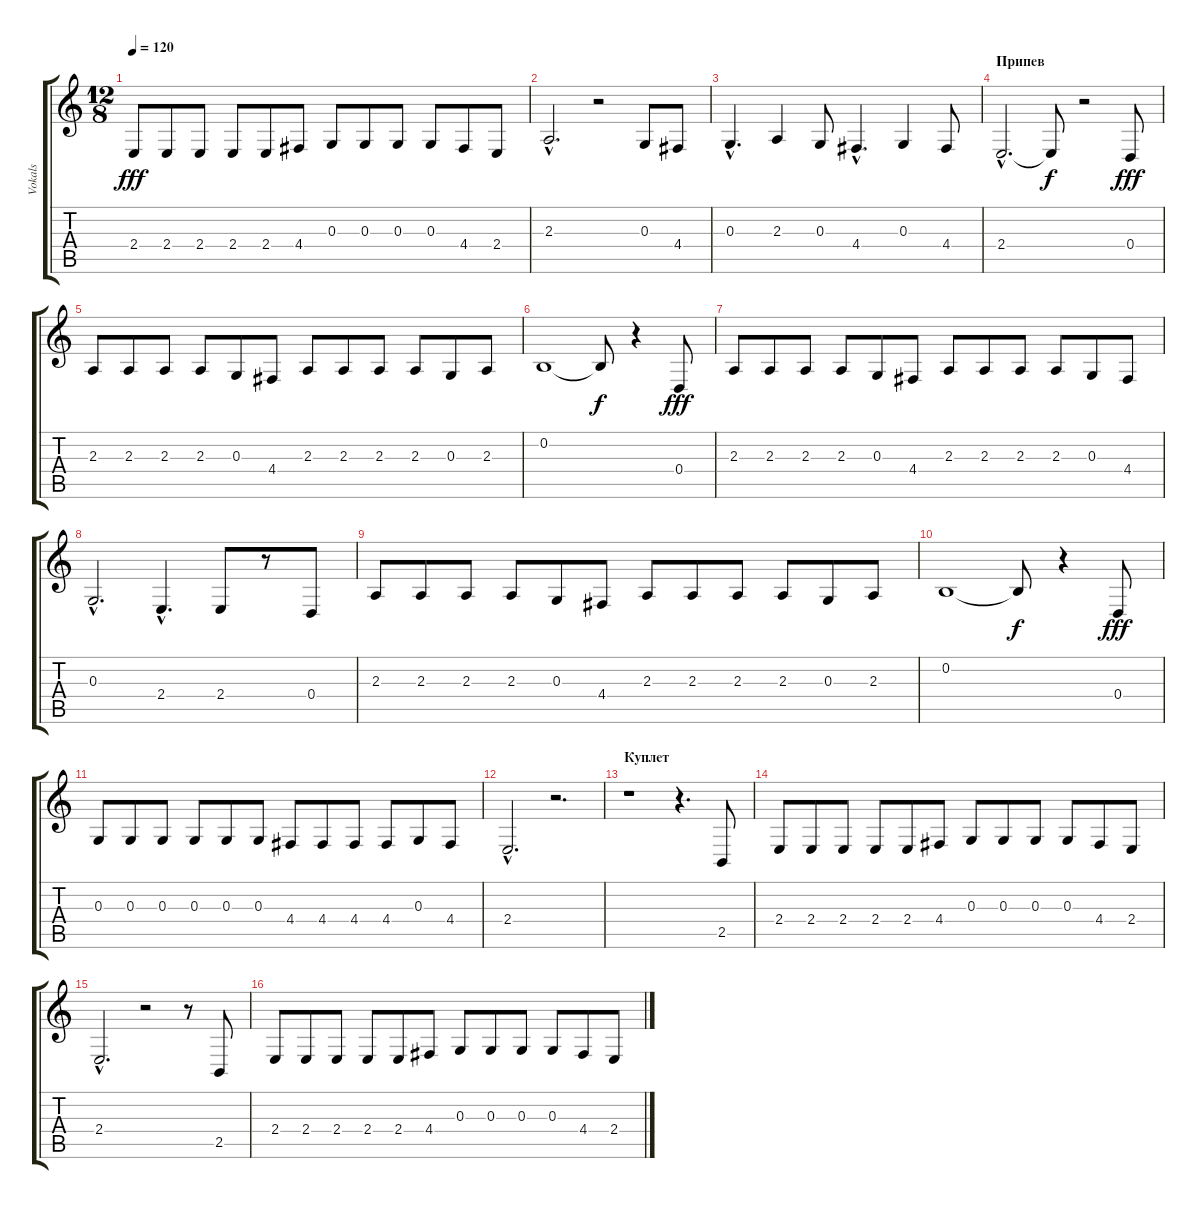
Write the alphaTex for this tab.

\track ("Vokals" "Vokals") {instrument tenorsax}
\staff {score tabs}
\tuning (E4 B3 G3 D3 A2 E2) {hide}
\ts (12 8)
\tempo 120
\clef g2
\ks c
2.4.8{dy fff} 2.4.8 2.4.8 2.4.8 2.4.8 4.4.8 0.3.8 0.3.8 0.3.8 0.3.8 4.4.8 2.4.8 |
2.3{hac}.2{d} r.2 0.3.8 4.4.8 |
0.3{hac}.4{d} 2.3.4 0.3.8 4.4{hac}.4{d} 0.3.4 4.4.8 |
\section ("" "Припев")
2.4{hac}.2{d} 2.4{t}.8{dy f} r.2 0.4.8{dy fff} |
2.3.8 2.3.8 2.3.8 2.3.8 0.3.8 4.4.8 2.3.8 2.3.8 2.3.8 2.3.8 0.3.8 2.3.8 |
0.2.1 0.2{t}.8{dy f} r.4 0.4.8{dy fff} |
2.3.8 2.3.8 2.3.8 2.3.8 0.3.8 4.4.8 2.3.8 2.3.8 2.3.8 2.3.8 0.3.8 4.4.8 |
0.3{hac}.2{d} 2.4{hac}.4{d} 2.4.8 r.8 0.4.8 |
2.3.8 2.3.8 2.3.8 2.3.8 0.3.8 4.4.8 2.3.8 2.3.8 2.3.8 2.3.8 0.3.8 2.3.8 |
0.2.1 0.2{t}.8{dy f} r.4 0.4.8{dy fff} |
0.3.8 0.3.8 0.3.8 0.3.8 0.3.8 0.3.8 4.4.8 4.4.8 4.4.8 4.4.8 0.3.8 4.4.8 |
2.4{hac}.2{d} r.2{d} |
\section ("" "Куплет")
r.1 r.4{d} 2.5.8 |
2.4.8 2.4.8 2.4.8 2.4.8 2.4.8 4.4.8 0.3.8 0.3.8 0.3.8 0.3.8 4.4.8 2.4.8 |
2.4{hac}.2{d} r.2 r.8 2.5.8 |
2.4.8 2.4.8 2.4.8 2.4.8 2.4.8 4.4.8 0.3.8 0.3.8 0.3.8 0.3.8 4.4.8 2.4.8
